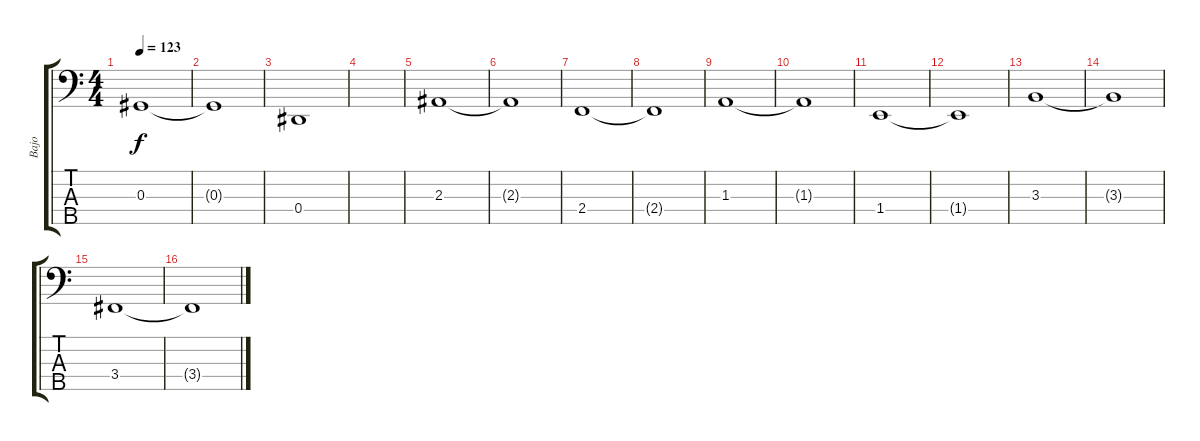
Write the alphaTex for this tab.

\track ("Bajo" "Bajo") {instrument acousticbass}
\staff {score tabs}
\tuning (Gb2 Db2 Ab1 Eb1 Bb0) {hide}
\ts (4 4)
\tempo 123
\clef f4
\ks c
0.3.1{dy f} |
0.3{t}.1 |
0.4.1 |
|
2.3.1 |
2.3{t}.1 |
2.4.1 |
2.4{t}.1 |
1.3.1 |
1.3{t}.1 |
1.4.1 |
1.4{t}.1 |
3.3.1 |
3.3{t}.1 |
3.4.1 |
3.4{t}.1
